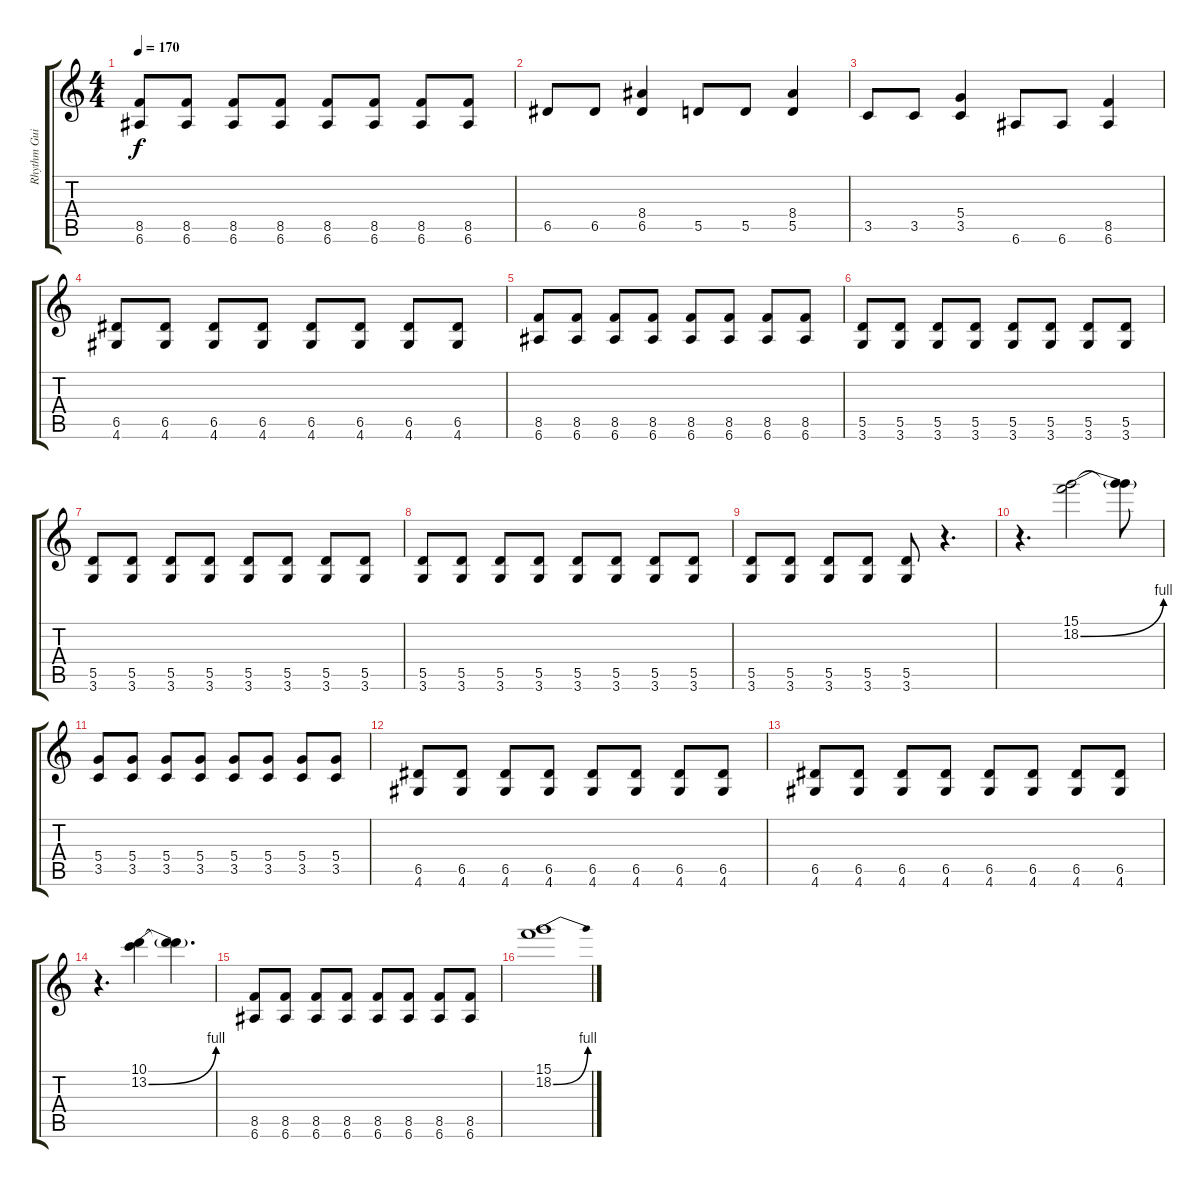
\track ("Rhythm Guitar" "Rhythm Gui") {instrument distortionguitar}
\staff {score tabs}
\tuning (E4 B3 G3 D3 A2 E2) {hide}
\ts (4 4)
\tempo 170
\clef g2
\ks c
(8.5 6.6).8{dy f} (8.5 6.6).8 (8.5 6.6).8 (8.5 6.6).8 (8.5 6.6).8 (8.5 6.6).8 (8.5 6.6).8 (8.5 6.6).8 |
6.5.8 6.5.8 (8.4 6.5).4 5.5.8 5.5.8 (8.4 5.5).4 |
3.5.8 3.5.8 (5.4 3.5).4 6.6.8 6.6.8 (8.5 6.6).4 |
(6.5 4.6).8 (6.5 4.6).8 (6.5 4.6).8 (6.5 4.6).8 (6.5 4.6).8 (6.5 4.6).8 (6.5 4.6).8 (6.5 4.6).8 |
(8.5 6.6).8 (8.5 6.6).8 (8.5 6.6).8 (8.5 6.6).8 (8.5 6.6).8 (8.5 6.6).8 (8.5 6.6).8 (8.5 6.6).8 |
(5.5 3.6).8 (5.5 3.6).8 (5.5 3.6).8 (5.5 3.6).8 (5.5 3.6).8 (5.5 3.6).8 (5.5 3.6).8 (5.5 3.6).8 |
(5.5 3.6).8 (5.5 3.6).8 (5.5 3.6).8 (5.5 3.6).8 (5.5 3.6).8 (5.5 3.6).8 (5.5 3.6).8 (5.5 3.6).8 |
(5.5 3.6).8 (5.5 3.6).8 (5.5 3.6).8 (5.5 3.6).8 (5.5 3.6).8 (5.5 3.6).8 (5.5 3.6).8 (5.5 3.6).8 |
(5.5 3.6).8 (5.5 3.6).8 (5.5 3.6).8 (5.5 3.6).8 (5.5 3.6).8 r.4{d} |
r.4{d} (15.1 18.2{be (bend 0 0 60 4)}).2 (15.1{t} 18.2{t}).8 |
(5.4 3.5).8 (5.4 3.5).8 (5.4 3.5).8 (5.4 3.5).8 (5.4 3.5).8 (5.4 3.5).8 (5.4 3.5).8 (5.4 3.5).8 |
(6.5 4.6).8 (6.5 4.6).8 (6.5 4.6).8 (6.5 4.6).8 (6.5 4.6).8 (6.5 4.6).8 (6.5 4.6).8 (6.5 4.6).8 |
(6.5 4.6).8 (6.5 4.6).8 (6.5 4.6).8 (6.5 4.6).8 (6.5 4.6).8 (6.5 4.6).8 (6.5 4.6).8 (6.5 4.6).8 |
r.4{d} (10.1 13.2{be (bend 0 0 60 4)}).4 (10.1{t} 13.2{t}).4{d} |
(8.5 6.6).8 (8.5 6.6).8 (8.5 6.6).8 (8.5 6.6).8 (8.5 6.6).8 (8.5 6.6).8 (8.5 6.6).8 (8.5 6.6).8 |
(15.1 18.2{be (bend 0 0 60 4)}).1
